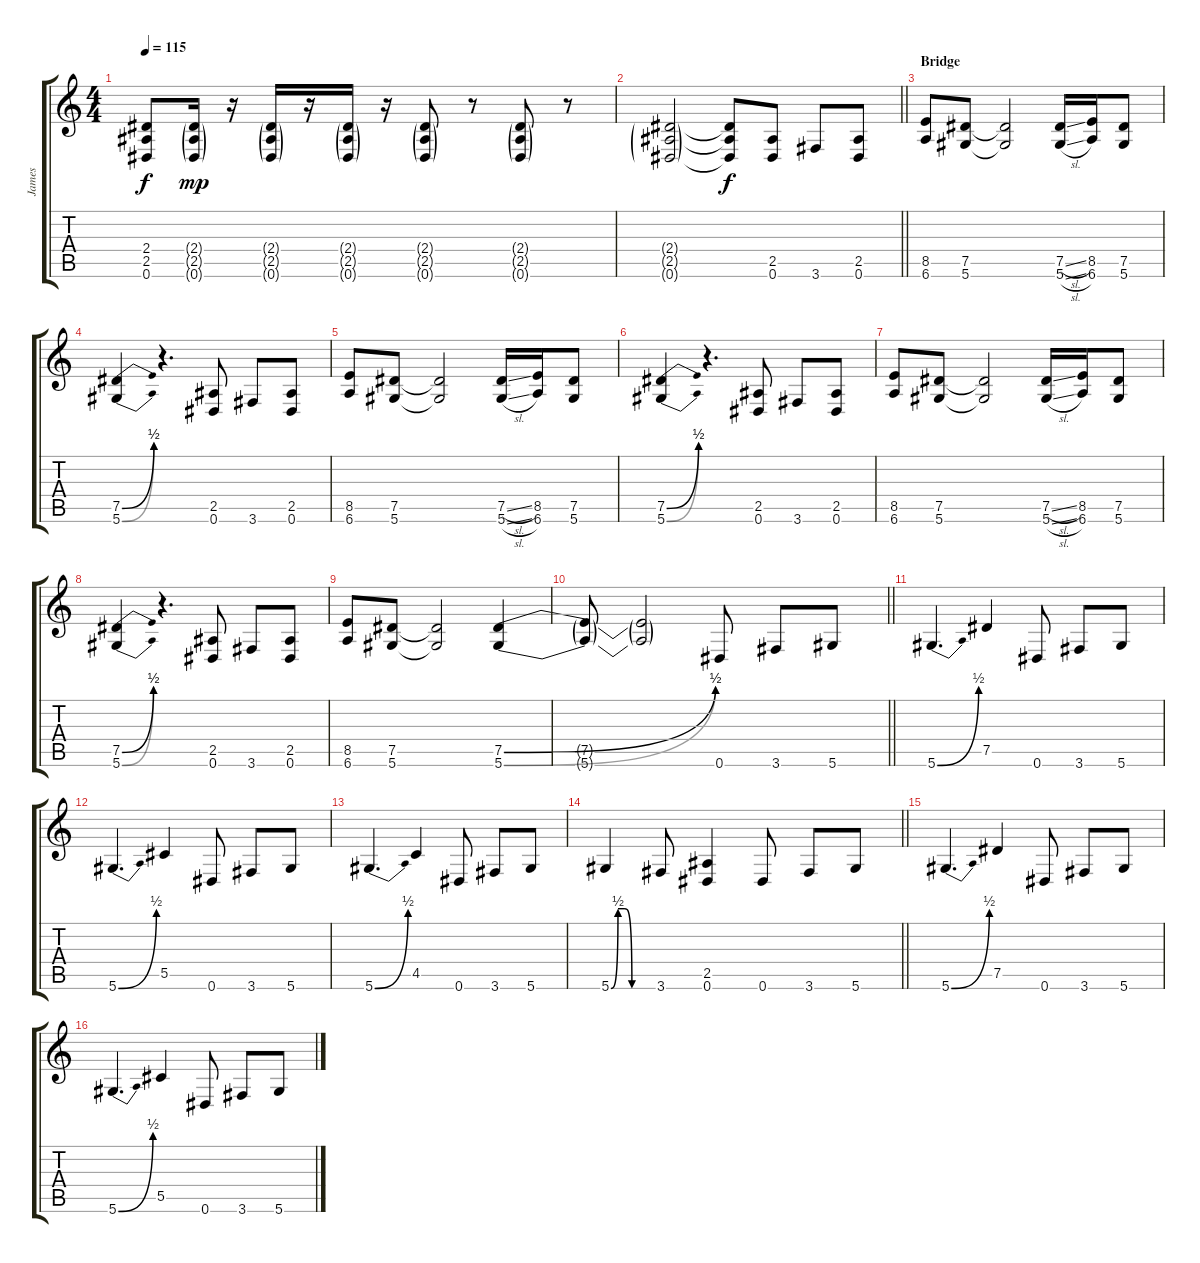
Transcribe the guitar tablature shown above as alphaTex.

\track ("James" "James") {instrument distortionguitar}
\staff {score tabs}
\tuning (Eb4 Bb3 Gb3 Db3 Ab2 Eb2) {hide}
\ts (4 4)
\tempo 115
\clef g2
\ks c
(2.4{t} 2.5{t} 0.6{t}).8{dy f} (2.4{g} 2.5{g} 0.6{g}).16{dy mp} r.16 (2.4{g} 2.5{g} 0.6{g}).16 r.16 (2.4{g} 2.5{g} 0.6{g}).16 r.16 (2.4{g} 2.5{g} 0.6{g}).8 r.8 (2.4{g} 2.5{g} 0.6{g}).8 r.8 |
\barLineRight lightlight
(2.4{g} 2.5{g} 0.6{g}).2 (2.4{t} 2.5{t} 0.6{t}).8{dy f} (2.5 0.6).8 3.6.8 (2.5 0.6).8 |
\section ("" "Bridge")
(8.5 6.6).8 (7.5 5.6).8 (7.5{t} 5.6{t}).2 (7.5{sl} 5.6{sl}).16 (8.5 6.6).16 (7.5 5.6).8 |
(7.5{be (bend 0 0 60 2)} 5.6{be (bend 0 0 60 2)}).4 r.4{d} (2.5 0.6).8 3.6.8 (2.5 0.6).8 |
(8.5 6.6).8 (7.5 5.6).8 (7.5{t} 5.6{t}).2 (7.5{sl} 5.6{sl}).16 (8.5 6.6).16 (7.5 5.6).8 |
(7.5{be (bend 0 0 60 2)} 5.6{be (bend 0 0 60 2)}).4 r.4{d} (2.5 0.6).8 3.6.8 (2.5 0.6).8 |
(8.5 6.6).8 (7.5 5.6).8 (7.5{t} 5.6{t}).2 (7.5{sl} 5.6{sl}).16 (8.5 6.6).16 (7.5 5.6).8 |
(7.5{be (bend 0 0 60 2)} 5.6{be (bend 0 0 60 2)}).4 r.4{d} (2.5 0.6).8 3.6.8 (2.5 0.6).8 |
(8.5 6.6).8 (7.5 5.6).8 (7.5{t} 5.6{t}).2 (7.5{be (bend 0 0 60 2)} 5.6{be (bend 0 0 60 2)}).4 |
\barLineRight lightlight
(7.5{t} 5.6{t}).8 (7.5{t} 5.6{t}).2 0.6.8 3.6.8 5.6.8 |
\section ("" "")
5.6{be (bend 0 0 60 2)}.4{d} 7.5.4 0.6.8 3.6.8 5.6.8 |
5.6{be (bend 0 0 60 2)}.4{d} 5.5.4 0.6.8 3.6.8 5.6.8 |
5.6{be (bend 0 0 60 2)}.4{d} 4.5.4 0.6.8 3.6.8 5.6.8 |
\barLineRight lightlight
5.6{be (custom 0 0 10 2 20 2 30 0 60 0)}.4 3.6.8 (2.5 0.6).4 0.6.8 3.6.8 5.6.8 |
5.6{be (bend 0 0 60 2)}.4{d} 7.5.4 0.6.8 3.6.8 5.6.8 |
5.6{be (bend 0 0 60 2)}.4{d} 5.5.4 0.6.8 3.6.8 5.6.8
